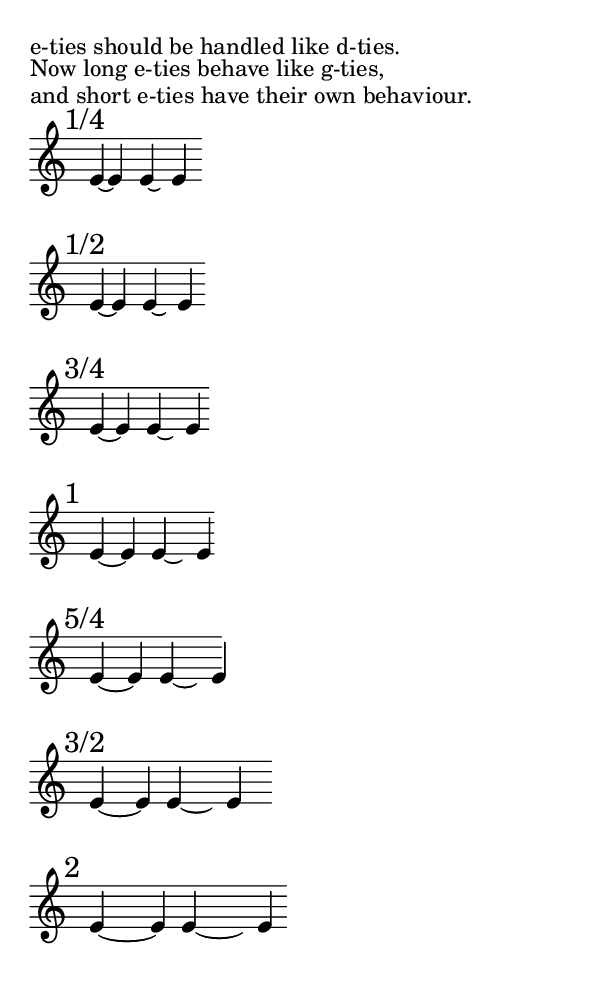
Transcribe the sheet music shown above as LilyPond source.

\version "2.16.2"

\paper { indent = 0  ragged-right = ##t paper-width = 10 \cm line-width = 9 \cm }

shapeTie =
  #(define-music-function (parser location offsets) (list?)
    #{
       \once \override Tie #'control-points = #(alter-curve $offsets)
    #})

#(define ((alter-curve offsets) grob)
   ;; get default control-points
   (let ((coords (ly:tie::calc-control-points grob))
         (n 0))
     ;; add offsets to default coordinates
     (define loop (lambda (n)
                    (set-car! (list-ref coords n)
                              (+ (list-ref offsets (* 2 n))
                                 (car (list-ref coords n))))
                    (set-cdr! (list-ref coords n)
                              (+ (list-ref offsets (1+ (* 2 n)))
                                 (cdr (list-ref coords n))))
                    (if (< n 3)
                        (loop (1+ n)))))
     ;; return altered coordinates
     (loop n)
     coords))

br = { \bar "" \break }

% #(set-global-staff-size 10)
% black_notehead_width = 1,316178

\markup "e-ties should be handled like d-ties."
\markup "Now long e-ties behave like g-ties,"
\markup "and short e-ties have their own behaviour."

\transpose d e
\new Staff \with { \override StaffSymbol #'line-count = #5 \remove Time_signature_engraver } { \time 9999/1 \set tieWaitForNote = ##t 
    \mark "1/4"
    d'4*1/4 ~ d'4
    \bar "" 
    <<
      {
        \once \override Tie #'control-points = 
        #'((0.822 . -2.778) (1.080 . -3.1) (1.717 . -3.1) (1.975 . -2.778))
        d'4 ~ \hideNotes d' \unHideNotes
      }
      \new Voice { 
        \once \override Stem #'extra-offset = #'(1.82 . 0)
        \once \override NoteHead #'extra-offset = #'(1.82 . 0) 
        d'4
      }
    >>
    \br 
    
    \mark "1/2"
    d'4*1/2 ~ d'4
    \bar "" 
    <<
      {
        \once \override Tie #'control-points = 
        #'((0.9 . -2.754) (1.192 . -3.1) (1.917 . -3.1) (2.210 . -2.754))
        d'4 ~ \hideNotes d' \unHideNotes
      }
      \new Voice { 
        \once \override Stem #'extra-offset = #'(2.11 . 0)
        \once \override NoteHead #'extra-offset = #'(2.11 . 0) 
        d'4
      }
    >>
    \br
    
    \mark "3/4"
    d'4*3/4 ~ d'4
    \bar "" 
    <<
      {
        \once \override Tie #'control-points = 
        #'((1.05 . -2.691) (1.376 . -3.07) (2.178 . -3.07) (2.503 . -2.691))
        d'4 ~ \hideNotes d' \unHideNotes
      }
      \new Voice { 
        \once \override Stem #'extra-offset = #'(2.51 . 0)
        \once \override NoteHead #'extra-offset = #'(2.51 . 0) 
        d'4
      }
    >>
    \br
    
    \mark "1"
    d'4 ~ d'4
    \bar "" 
    <<
      {
        \once \override Tie #'control-points = 
        #'((1.205 . -2.6) (1.582 . -3) (2.512 . -3) (2.889 . -2.6))
        d'4 ~ \hideNotes d' \unHideNotes
      }
      \new Voice { 
        \once \override Stem #'extra-offset = #'(3.00 . 0)
        \once \override NoteHead #'extra-offset = #'(3.00 . 0) 
        d'4
      }
    >>
    \br
    
    \mark "5/4"
    d'4 ~ s16 d'4
    \bar "" 
    <<
      {
        \once \override Tie #'control-points = 
        #'((1.328 . -2.5) (1.828 . -3.02) (3.063 . -3.02) (3.563 . -2.5))
        d'4 ~ \hideNotes d' \unHideNotes
      }
      \new Voice { 
        \once \override Stem #'extra-offset = #'(3.75 . 0)
        \once \override NoteHead #'extra-offset = #'(3.75 . 0) 
        d'4
      }
    >>
    \br
    
    \mark "3/2"
    d'4 ~ s8 d'4
    \bar "" 
    <<
      {
        \once \override Tie #'control-points = 
        #'((1.328 . -2.5) (1.928 . -3.1) (3.713 . -3.1) (4.313 . -2.5))
        d'4*2 ~ \hideNotes d' \unHideNotes
      }
      \new Voice { 
        \once \override Stem #'extra-offset = #'(4.5 . 0)
        \once \override NoteHead #'extra-offset = #'(4.5 . 0) 
        d'4
      }
    >>
    \br
    
    \mark "2"
    d'4 ~ s4 d'4
    \bar "" 
    <<
      {
        \once \override Tie #'control-points = 
        #'((1.328 . -2.5) (2.128 . -3.23) (5.013 . -3.23) (5.813 . -2.5))
        d'4*2 ~ \hideNotes d' \unHideNotes
      }
      \new Voice { 
        \once \override Stem #'extra-offset = #'(6.00 . 0)
        \once \override NoteHead #'extra-offset = #'(6.00 . 0) 
        d'4
      }
    >>
    \br
    
  }
  